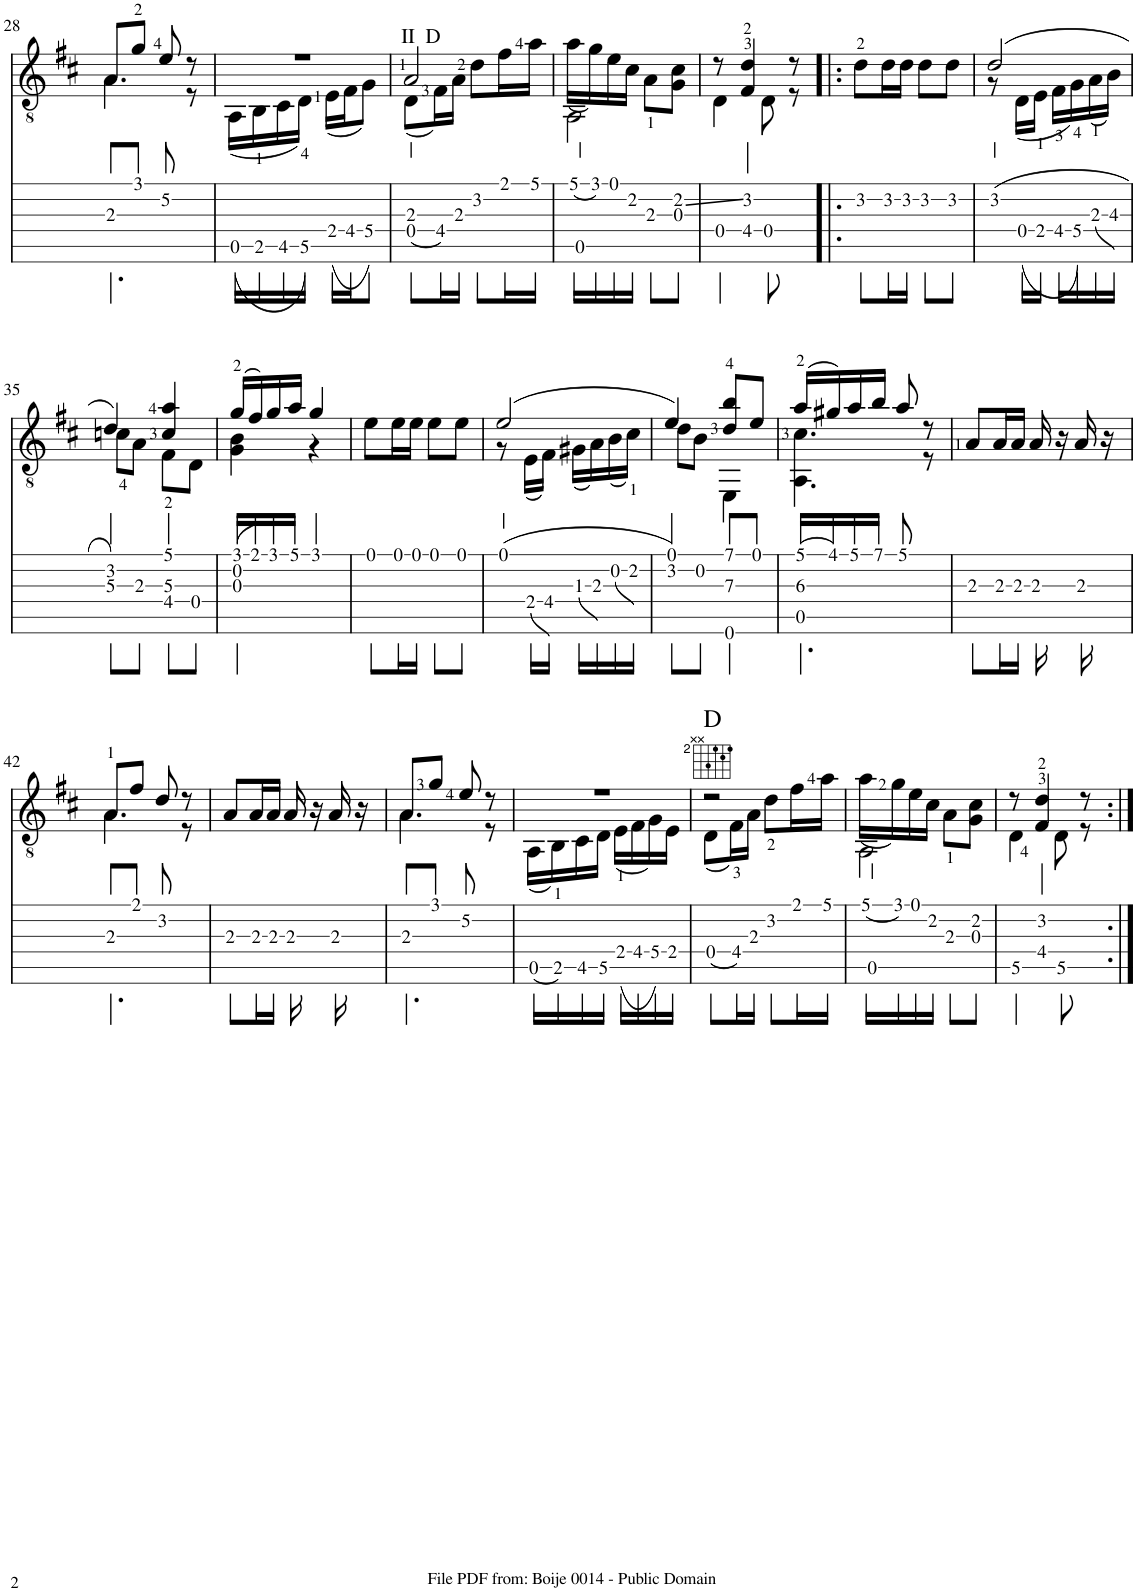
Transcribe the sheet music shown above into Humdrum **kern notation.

**kern	**kern	**harte
*part2	*part1	*part1
*staff2	*staff1	*
*I"Chitarra classica (Intavolatura)	*I"Guitar	*
!!LO:PB:g=z
*	*clefGv2	*
*k[f#c#]	*k[f#c#]	*
*M2/4	*M2/4	*
=28	=28	=28
*^	*^	*
8A/L	4.A\	8A/L	4.A\	.
8g/J	.	8g/J	.	.
8e/	.	8e/	.	.
8r	8r	8r	8r	.
=29	=29	=29	=29	=29
2r	(16AA\LL	2r	(16AA\LL	.
.	16BB\	.	16BB\	.
.	16C#\	.	16C#\	.
.	16D\JJ)	.	16D\JJ)	.
.	(16E\LL	.	(16E\LL	.
.	16F#\J	.	16F#\J	.
.	8G\J)	.	8G\J)	.
=30	=30	=30	=30	=30
!	!	!LO:TX:a:t=II  D	!	!
2A/	(8D\L	2A/	(8D\L	.
.	16F#\L)	.	16F#\L)	.
.	16A\JJ	.	16A\JJ	.
.	8d\L	.	8d\L	.
.	16f#\L	.	16f#\L	.
.	16a\JJ	.	16a\JJ	.
=31	=31	=31	=31	=31
2AA/	(16a\LL	2AA\	(16a\LL	.
.	16g\)	.	16g\)	.
.	16e\	.	16e\	.
.	16c#\JJ	.	16c#\JJ	.
.	8A\L	.	8A\L	.
.	8G\ 8c#\J	.	8G\ 8c#\J	.
=32	=32	=32	=32	=32
8r	4D\	8r	4D\	.
4F#/ 4d/	.	4F#/ 4d/	.	.
.	8D\	.	8D\	.
8r	8r	8r	8r	.
*v	*v	*	*	*
*	*v	*v	*
=33!|:	=33!|:	=33!|:
8d\L	8d\L	.
16d\L	16d\L	.
16d\JJ	16d\JJ	.
8d\L	8d\L	.
8d\J	8d\J	.
=34	=34	=34
*^	*^	*
(2d/	8r	(2d/	8r	.
.	(16D\LL	.	(16D\LL	.
.	16E\JJ	.	16E\JJ	.
.	16F#\LL	.	16F#\LL	.
.	16G\)	.	16G\)	.
.	(16A\	.	(16A\	.
.	16B\JJ)	.	16B\JJ)	.
!!LO:LB:g=z	!!
=35	=35	=35	=35	=35
4d/)	8cn\L	4d/)	8cn\L	.
.	8A\J	.	8A\J	.
4c/ 4a/	8F#\L	4c/ 4a/	8F#\L	.
.	8D\J	.	8D\J	.
=36	=36	=36	=36	=36
(16g/LL	4G\ 4B\	(16g/LL	4G\ 4B\	.
16f#/)	.	16f#/)	.	.
16g/	.	16g/	.	.
16a/JJ	.	16a/JJ	.	.
4g/	4r	4g/	4r	.
*v	*v	*	*	*
*	*v	*v	*
=37	=37	=37
8e\L	8e\L	.
16e\L	16e\L	.
16e\JJ	16e\JJ	.
8e\L	8e\L	.
8e\J	8e\J	.
=38	=38	=38
*^	*^	*
(2e/	8r	(2e/	8r	.
.	(16E\LL	.	(16E\LL	.
.	16F#\JJ)	.	16F#\JJ)	.
.	(16G#X\LL	.	(16G#X\LL	.
.	16A\)	.	16A\)	.
.	(16B\	.	(16B\	.
.	16c#\JJ)	.	16c#\JJ)	.
=39	=39	=39	=39	=39
4e/)	8d\L	4e/)	8d\L	.
.	8B\J	.	8B\J	.
8d/ 8b/L	4EE\	8d/ 8b/L	4EE\	.
8e/J	.	8e/J	.	.
=40	=40	=40	=40	=40
(16a/LL	4.AA\ 4.c#\	(16a/LL	4.AA\ 4.c#\	.
16g#X/)	.	16g#X/)	.	.
16a/	.	16a/	.	.
16b/JJ	.	16b/JJ	.	.
8a/	.	8a/	.	.
8r	8r	8r	8r	.
*v	*v	*	*	*
*	*v	*v	*
=41	=41	=41
8A\L	8A/L	.
16A\L	16A/L	.
16A\JJ	16A/JJ	.
16A\	16A/	.
16r	16r	.
16A\	16A/	.
16r	16r	.
!!LO:LB:g=z
=42	=42	=42
*^	*^	*
8A/L	4.A\	8A/L	4.A\	.
8f#/J	.	8f#/J	.	.
8d/	.	8d/	.	.
8r	8r	8r	8r	.
*v	*v	*	*	*
*	*v	*v	*
=43	=43	=43
8A\L	8A/L	.
16A\L	16A/L	.
16A\JJ	16A/JJ	.
16A\	16A/	.
16r	16r	.
16A\	16A/	.
16r	16r	.
=44	=44	=44
*^	*^	*
8A/L	4.A\	8A/L	4.A\	.
8g/J	.	8g/J	.	.
8e/	.	8e/	.	.
8r	8r	8r	8r	.
=45	=45	=45	=45	=45
2r	(16AA\LL	2r	(16AA\LL	.
.	16BB\)	.	16BB\)	.
.	16C#\	.	16C#\	.
.	16D\JJ	.	16D\JJ	.
.	(16E\LL	.	(16E\LL	.
.	16F#\	.	16F#\	.
.	16G\)	.	16G\)	.
.	16E\JJ	.	16E\JJ	.
=46	=46	=46	=46	=46
2r	(8D\L	2r	(8D\L	D:maj
.	16F#\L)	.	16F#\L)	.
.	16A\JJ	.	16A\JJ	.
.	8d\L	.	8d\L	.
.	16f#\L	.	16f#\L	.
.	16a\JJ	.	16a\JJ	.
=47	=47	=47	=47	=47
2AA/	(16a\LL	2AA\	(16a\LL	.
.	16g\)	.	16g\)	.
.	16e\	.	16e\	.
.	16c#\JJ	.	16c#\JJ	.
.	8A\L	.	8A\L	.
.	8G\ 8c#\J	.	8G\ 8c#\J	.
=48	=48	=48	=48	=48
8r	4D\	8r	4D\	.
4F#/ 4d/	.	4F#/ 4d/	.	.
.	8D\	.	8D\	.
8r	8r	8r	8r	.
*v	*v	*	*	*
*	*v	*v	*
=:|!	=:|!	=:|!
*-	*-	*-
